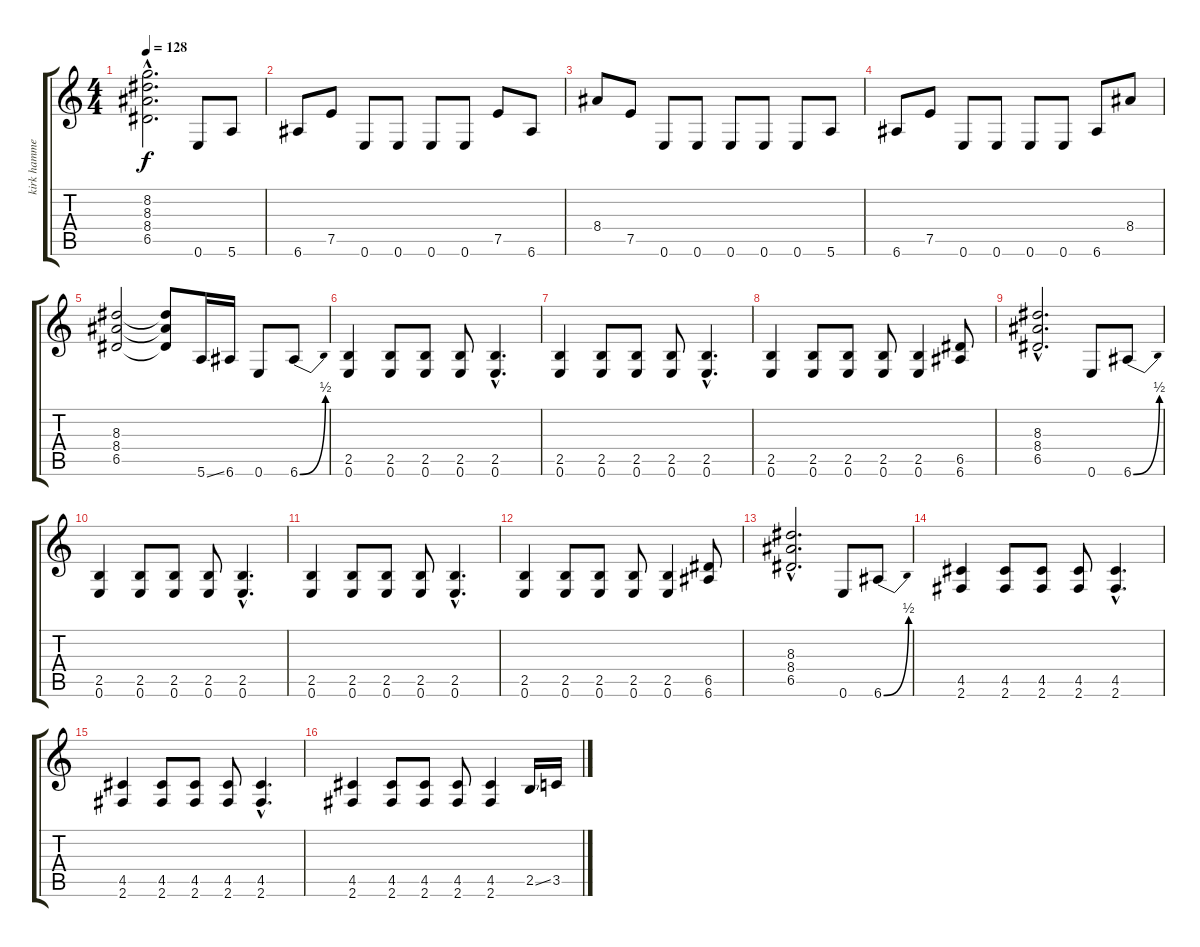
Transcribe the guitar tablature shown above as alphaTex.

\track ("kirk hammett" "kirk hamme") {instrument distortionguitar}
\staff {score tabs}
\tuning (E4 B3 G3 D3 A2 E2) {hide}
\ts (4 4)
\tempo 128
\clef g2
\ks c
(8.2{hac} 8.3{hac} 8.4{hac} 6.5{hac}).2{d dy f} 0.6.8 5.6.8 |
6.6.8 7.5.8 0.6.8 0.6.8 0.6.8 0.6.8 7.5.8 6.6.8 |
8.4.8 7.5.8 0.6.8 0.6.8 0.6.8 0.6.8 0.6.8 5.6.8 |
6.6.8 7.5.8 0.6.8 0.6.8 0.6.8 0.6.8 6.6.8 8.4.8 |
(8.3 8.4 6.5).2 (8.3{t} 8.4{t} 6.5{t}).8 5.6{ss}.16 6.6.16 0.6.8 6.6{be (bend 0 0 60 2)}.8 |
(2.5 0.6).4 (2.5 0.6).8 (2.5 0.6).8 (2.5 0.6).8 (2.5{hac} 0.6{hac}).4{d} |
(2.5 0.6).4 (2.5 0.6).8 (2.5 0.6).8 (2.5 0.6).8 (2.5{hac} 0.6{hac}).4{d} |
(2.5 0.6).4 (2.5 0.6).8 (2.5 0.6).8 (2.5 0.6).8 (2.5 0.6).4 (6.5 6.6).8 |
(8.3{hac} 8.4{hac} 6.5{hac}).2{d} 0.6.8 6.6{be (bend 0 0 60 2)}.8 |
(2.5 0.6).4 (2.5 0.6).8 (2.5 0.6).8 (2.5 0.6).8 (2.5{hac} 0.6{hac}).4{d} |
(2.5 0.6).4 (2.5 0.6).8 (2.5 0.6).8 (2.5 0.6).8 (2.5{hac} 0.6{hac}).4{d} |
(2.5 0.6).4 (2.5 0.6).8 (2.5 0.6).8 (2.5 0.6).8 (2.5 0.6).4 (6.5 6.6).8 |
(8.3{hac} 8.4{hac} 6.5{hac}).2{d} 0.6.8 6.6{be (bend 0 0 60 2)}.8 |
(4.5 2.6).4 (4.5 2.6).8 (4.5 2.6).8 (4.5 2.6).8 (4.5{hac} 2.6{hac}).4{d} |
(4.5 2.6).4 (4.5 2.6).8 (4.5 2.6).8 (4.5 2.6).8 (4.5{hac} 2.6{hac}).4{d} |
(4.5 2.6).4 (4.5 2.6).8 (4.5 2.6).8 (4.5 2.6).8 (4.5 2.6).4 2.5{ss}.16 3.5.16
